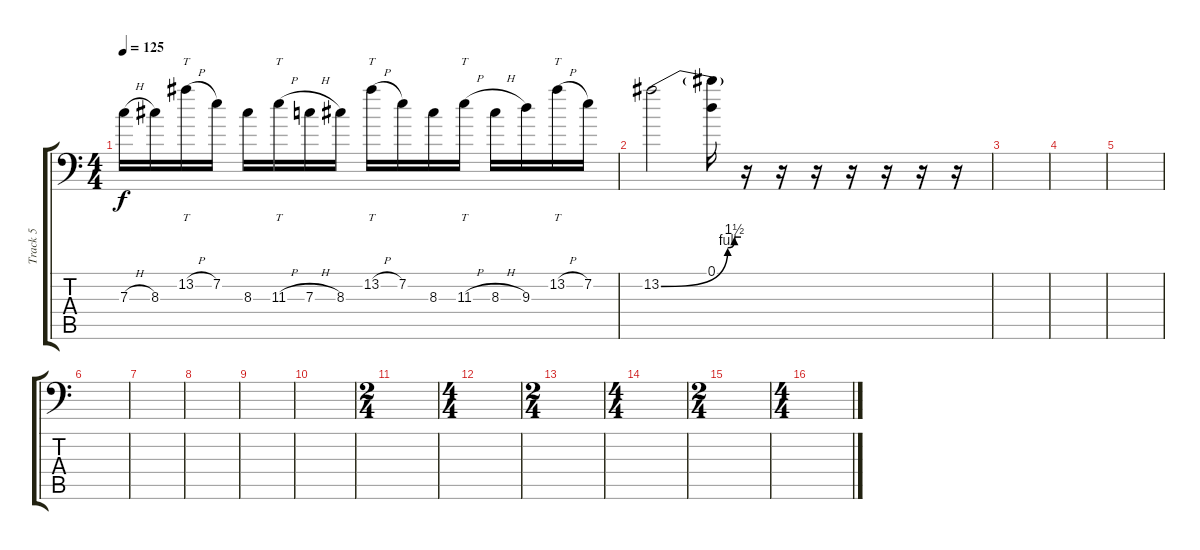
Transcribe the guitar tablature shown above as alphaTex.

\track ("Track 5" "Track 5") {instrument distortionguitar}
\staff {score tabs}
\tuning (D4 A3 F3 C3 G2 A1) {hide}
\ts (4 4)
\tempo 125
\clef f4
\ks c
7.3{h}.16{dy f} 8.3.16 13.2{h}.16{tt} 7.2.16 8.3.16 11.3{h}.16{tt} 7.3{h}.16 8.3.16 13.2{h}.16{tt} 7.2.16 8.3.16 11.3{h}.16{tt} 8.3{h}.16 9.3.16 13.2{h}.16{tt} 7.2.16 |
13.2{be (custom 0 0 50 4 55 6 60 6)}.2 (0.1 13.2{t}).16 r.16 r.16 r.16 r.16 r.16 r.16 r.16 |
|
|
|
|
|
|
|
|
\ts (2 4)
|
\ts (4 4)
|
\ts (2 4)
|
\ts (4 4)
|
\ts (2 4)
|
\ts (4 4)
